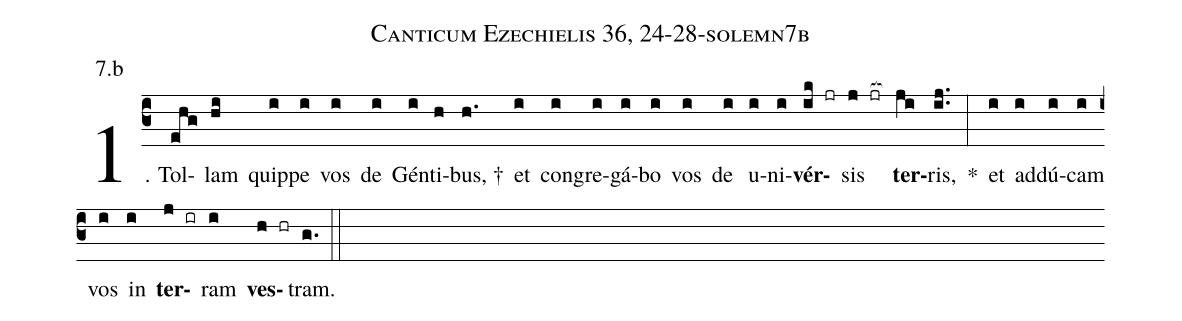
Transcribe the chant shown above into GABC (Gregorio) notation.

name: Canticum Ezechielis 36, 24-28-solemn7b;
annotation: 7.b;
%%
(c3)1. Tol(ehg)lam(hi) quip(i)pe(i) vos(i) de(i) Gén(i)ti(h)bus, †(h.) et(i) con(i)gre(i)gá(i)bo(i) vos(i) de(i) u(i)ni(i)<b>vér</b>(ik jr)sis(j jr[ocb:1{]) <b>ter</b>(ji[ocb:0}])ris,(ij..) *(:) et(i) ad(i)dú(i)cam(i) vos(i) in(i) <b>ter</b>(j ir)ram(i) <b>ves</b>(h hr)tram.(g.) (::)
